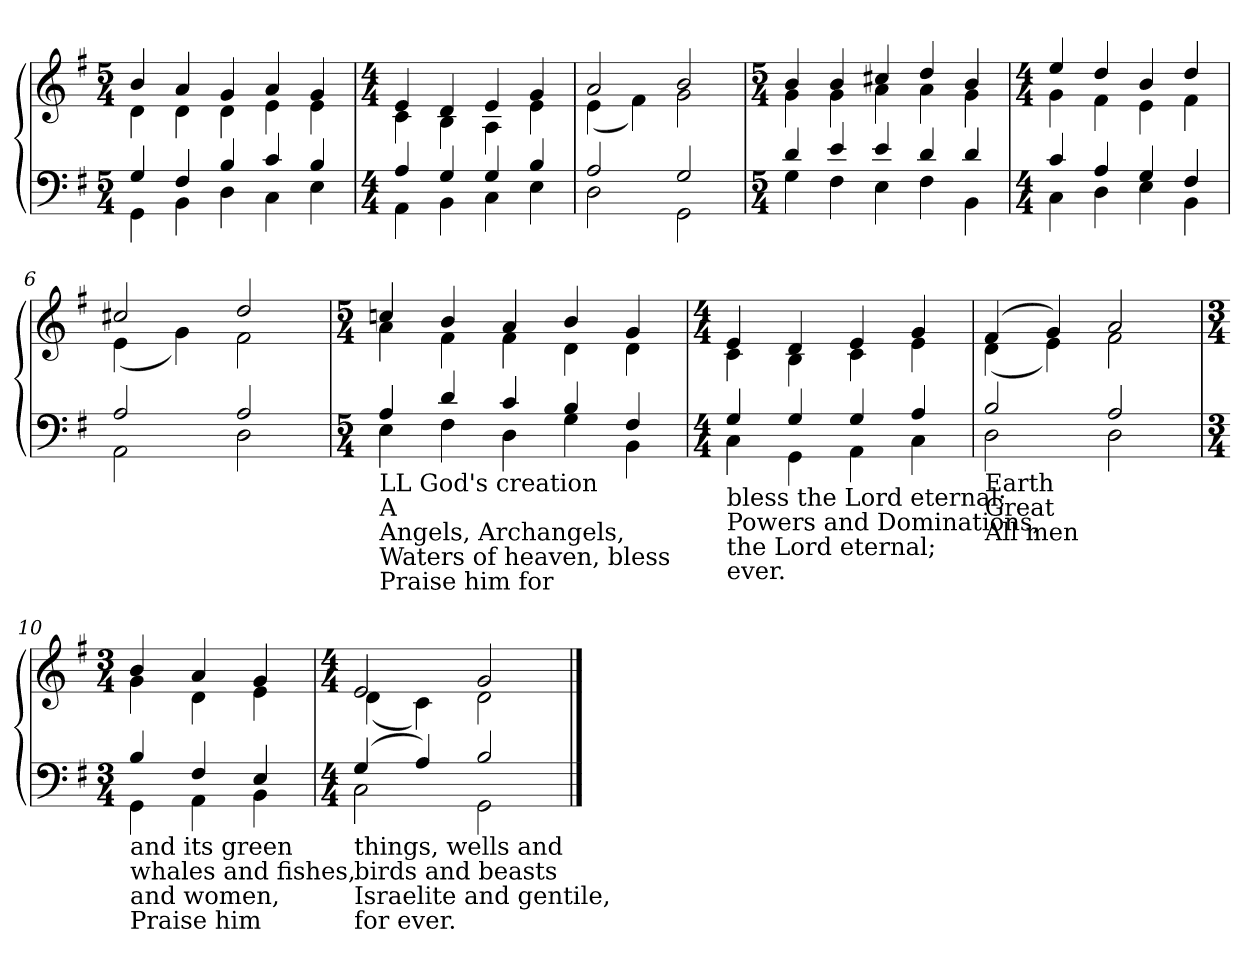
**kern	**kern
*part2	*part1
*staff2	*staff1
*clefF4	*clefG2
*k[f#]	*k[f#]
*G:	*G:
*M5/4	*M5/4
=1	=1
*^	*^
4G/	4GG\	4b/	4d\
4F#/	4BB\	4a/	4d\
4B/	4D\	4g/	4d\
4c/	4C\	4a/	4e\
4B/	4E\	4g/	4e\
=2	=2	=2	=2
*M4/4	*	*M4/4	*
4A/	4AA\	4e/	4c\
4G/	4BB\	4d/	4B\
4G/	4C\	4e/	4A\
4B/	4E\	4g/	4e\
=3	=3	=3	=3
2A/	2D\	2a/	(<4e\
.	.	.	4f#\)
2G/	2GG\	2b/	2g\
=4!	=4!	=4!	=4!
*M5/4	*	*M5/4	*
4d/	4G\	4b/	4g\
4e/	4F#\	4b/	4g\
4e/	4E\	4cc#X/	4a\
4d/	4F#\	4dd/	4a\
4d/	4BB\	4b/	4g\
=5	=5	=5	=5
*M4/4	*	*M4/4	*
4c/	4C\	4ee/	4g\
4A/	4D\	4dd/	4f#\
4G/	4E\	4b/	4e\
4F#/	4BB\	4dd/	4f#\
!!LO:LB:g=z	!!
=6	=6	=6	=6
2A/	2AA\	2cc#X/	(<4e\
.	.	.	4g\)
2A/	2D\	2dd/	2f#\
=7!	=7!	=7!	=7!
*M5/4	*	*M5/4	*
!LO:TX:b:t=LL God's creation	!	!	!
!LO:TX:b:t=A	!	!	!
!LO:TX:b:t=Angels, Archangels,	!	!	!
!LO:TX:b:t=Waters of heaven, bless	!	!	!
!LO:TX:b:t=Praise him for	!	!	!
4A/	4E\	4ccn/	4a\
4d/	4F#\	4b/	4f#\
4c/	4D\	4a/	4f#\
4B/	4G\	4b/	4d\
4F#/	4BB\	4g/	4d\
=8	=8	=8	=8
*M4/4	*	*M4/4	*
!LO:TX:b:t=bless the Lord eternal;	!	!	!
!LO:TX:b:t=Powers and Dominations,	!	!	!
!LO:TX:b:t=the Lord eternal;	!	!	!
!LO:TX:b:t=ever.	!	!	!
4G/	4C\	4e/	4c\
4G/	4GG\	4d/	4B\
4G/	4AA\	4e/	4c\
4A/	4C\	4g/	4e\
=9	=9	=9	=9
!LO:TX:b:t=Earth	!	!	!
!LO:TX:b:t=Great	!	!	!
!LO:TX:b:t=All men	!	!	!
2B/	2D\	(4f#/	(<4d\
.	.	4g/)	4e\)
2A/	2D\	2a/	2f#\
=10!	=10!	=10!	=10!
*M3/4	*	*M3/4	*
!LO:TX:b:t=and its green	!	!	!
!LO:TX:b:t=whales and fishes,	!	!	!
!LO:TX:b:t=and women,	!	!	!
!LO:TX:b:t=Praise him	!	!	!
4B/	4GG\	4b/	4g\
4F#/	4AA\	4a/	4d\
4E/	4BB\	4g/	4e\
=11	=11	=11	=11
*M4/4	*	*M4/4	*
!LO:TX:b:t=things, wells and	!	!	!
!LO:TX:b:t=birds and beasts	!	!	!
!LO:TX:b:t=Israelite and gentile,	!	!	!
!LO:TX:b:t=for ever.	!	!	!
(4G/	2C\	2e/	(<4d\
4A/)	.	.	4c\)
2B/	2GG\	2g/	2d\
*v	*v	*	*
*	*v	*v
==	==
*-	*-
